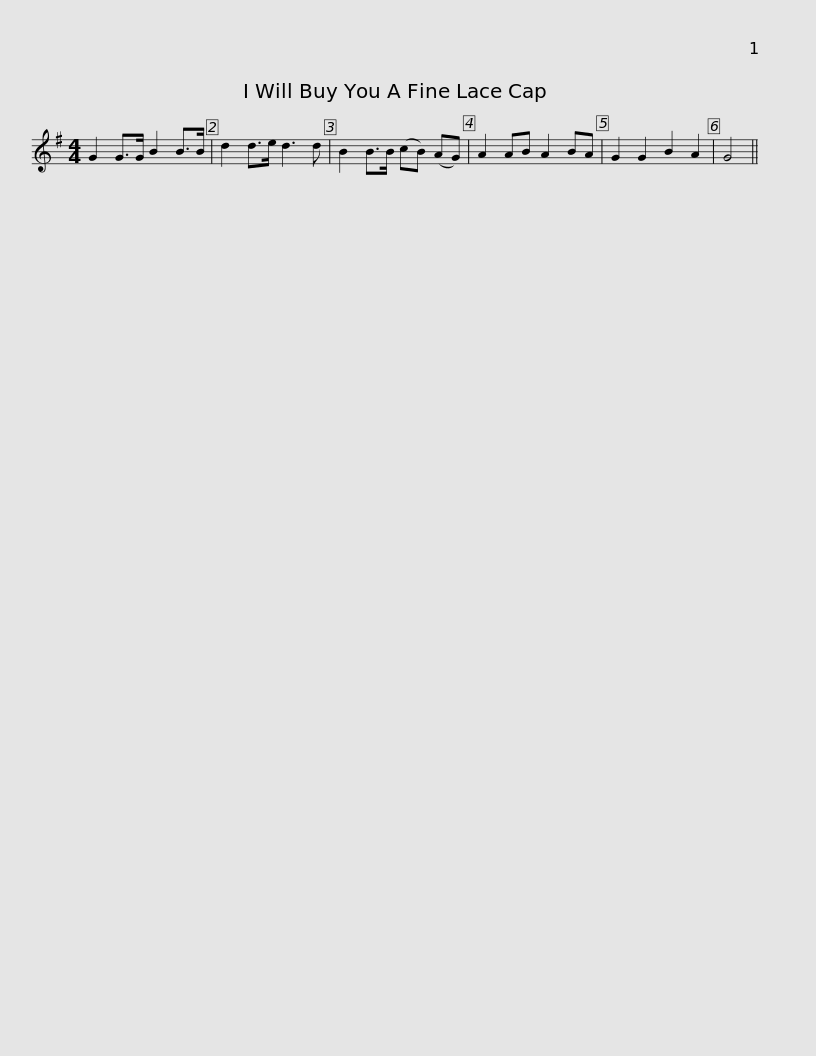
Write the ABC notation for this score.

X:1
L:1/8
M:4/4
I:linebreak $
K:G
V:1 treble
V:1
 G2 G>G B2 B>B | d2 d>e d3 d | B2 B>B (cB) (AG) | A2 AB A2 BA | G2 G2 B2 A2 | %5
 G4 || %6
